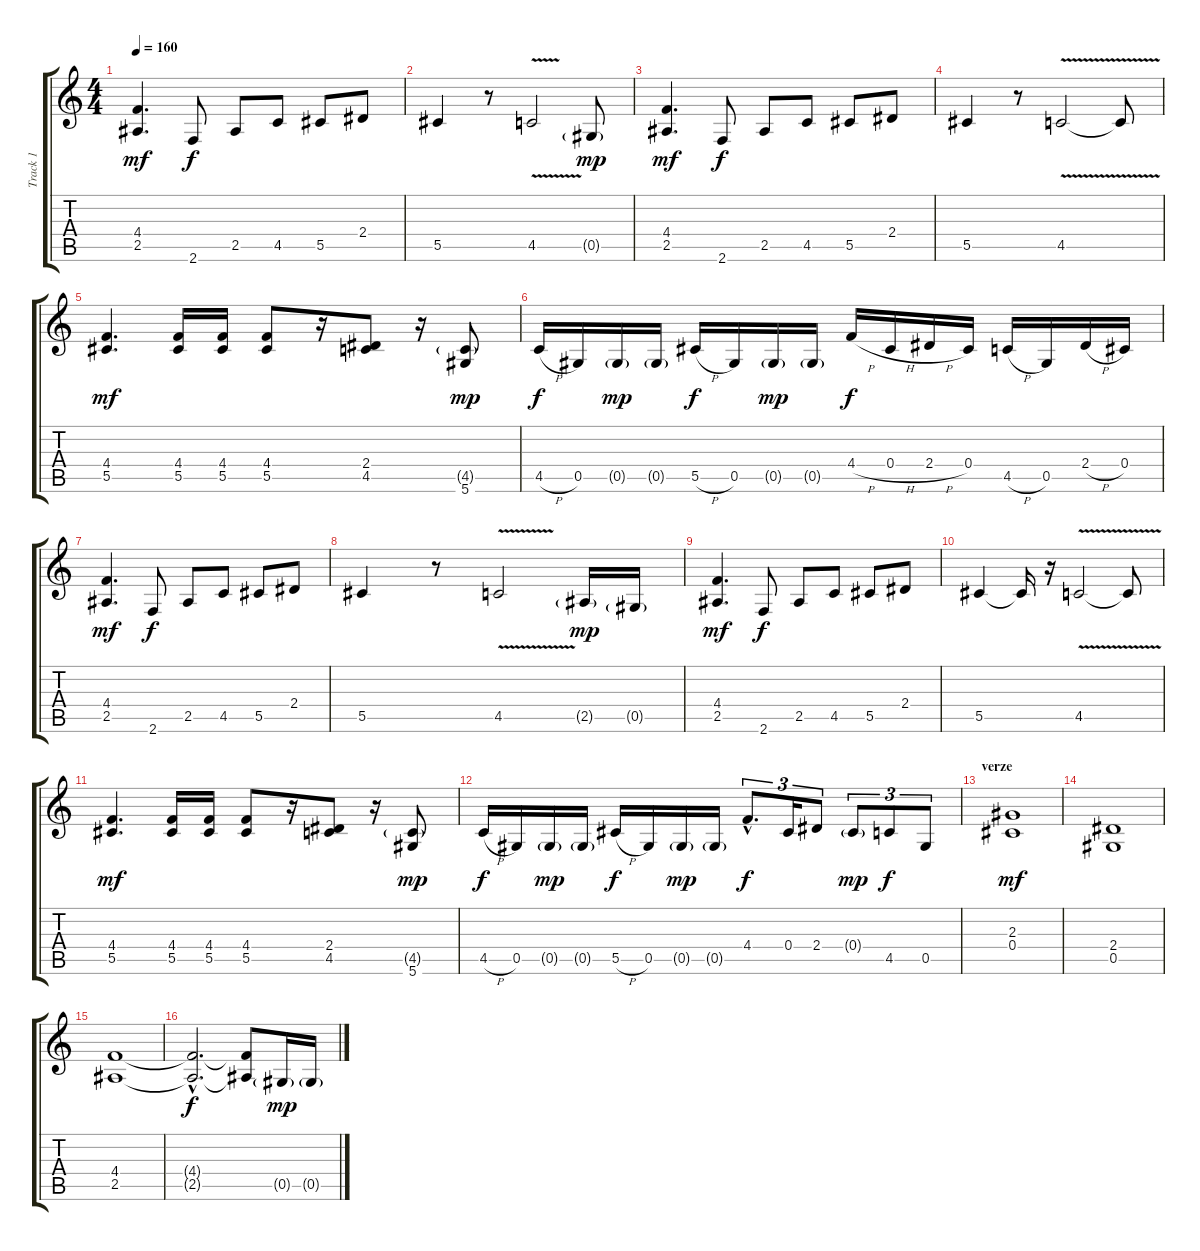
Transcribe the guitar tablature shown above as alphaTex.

\track ("Track 1" "Track 1") {instrument overdrivenguitar}
\staff {score tabs}
\tuning (Eb4 Bb3 Gb3 Db3 Ab2 Eb2) {hide}
\ts (4 4)
\tempo 160
\clef g2
\ks c
(4.4 2.5).4{d dy mf instrument overdrivenguitar} 2.6.8{dy f} 2.5.8 4.5.8 5.5.8 2.4.8 |
5.5.4 r.8 4.5{v}.2 0.5{g}.8{dy mp} |
(4.4 2.5).4{d dy mf} 2.6.8{dy f} 2.5.8 4.5.8 5.5.8 2.4.8 |
5.5.4 r.8 4.5{v}.2 4.5{t}.8 |
(4.4 5.5).4{d dy mf} (4.4 5.5).16 (4.4 5.5).16 (4.4 5.5).8 r.16 (2.4 4.5).8 r.16 (4.5{g} 5.6).8{dy mp} |
4.5{h}.16{dy f} 0.5.16 0.5{g}.16{dy mp} 0.5{g}.16 5.5{h}.16{dy f} 0.5.16 0.5{g}.16{dy mp} 0.5{g}.16 4.4{h}.16{dy f} 0.4{h}.16 2.4{h}.16 0.4.16 4.5{h}.16 0.5.16 2.4{h}.16 0.4.16 |
(4.4 2.5).4{d dy mf} 2.6.8{dy f} 2.5.8 4.5.8 5.5.8 2.4.8 |
5.5.4 r.8 4.5{v}.2 2.5{g}.16{dy mp} 0.5{g}.16 |
(4.4 2.5).4{d dy mf} 2.6.8{dy f} 2.5.8 4.5.8 5.5.8 2.4.8 |
5.5.4 5.5{t}.16 r.16 4.5{v}.2 4.5{t}.8 |
(4.4 5.5).4{d dy mf} (4.4 5.5).16 (4.4 5.5).16 (4.4 5.5).8 r.16 (2.4 4.5).8 r.16 (4.5{g} 5.6).8{dy mp} |
4.5{h}.16{dy f} 0.5.16 0.5{g}.16{dy mp} 0.5{g}.16 5.5{h}.16{dy f} 0.5.16 0.5{g}.16{dy mp} 0.5{g}.16 4.4{hac}.8{d tu (3 2) dy f} 0.4.16{tu (3 2)} 2.4.8{tu (3 2)} 0.4{g}.8{tu (3 2) dy mp} 4.5.8{tu (3 2) dy f} 0.5.8{tu (3 2)} |
\section ("" "verze")
(2.3 0.4).1{dy mf} |
(2.4 0.5).1 |
(4.4 2.5).1 |
(4.4{hac t} 2.5{hac t}).2{d dy f} (4.4{t} 2.5{t}).8 0.5{g}.16{dy mp} 0.5{g}.16
